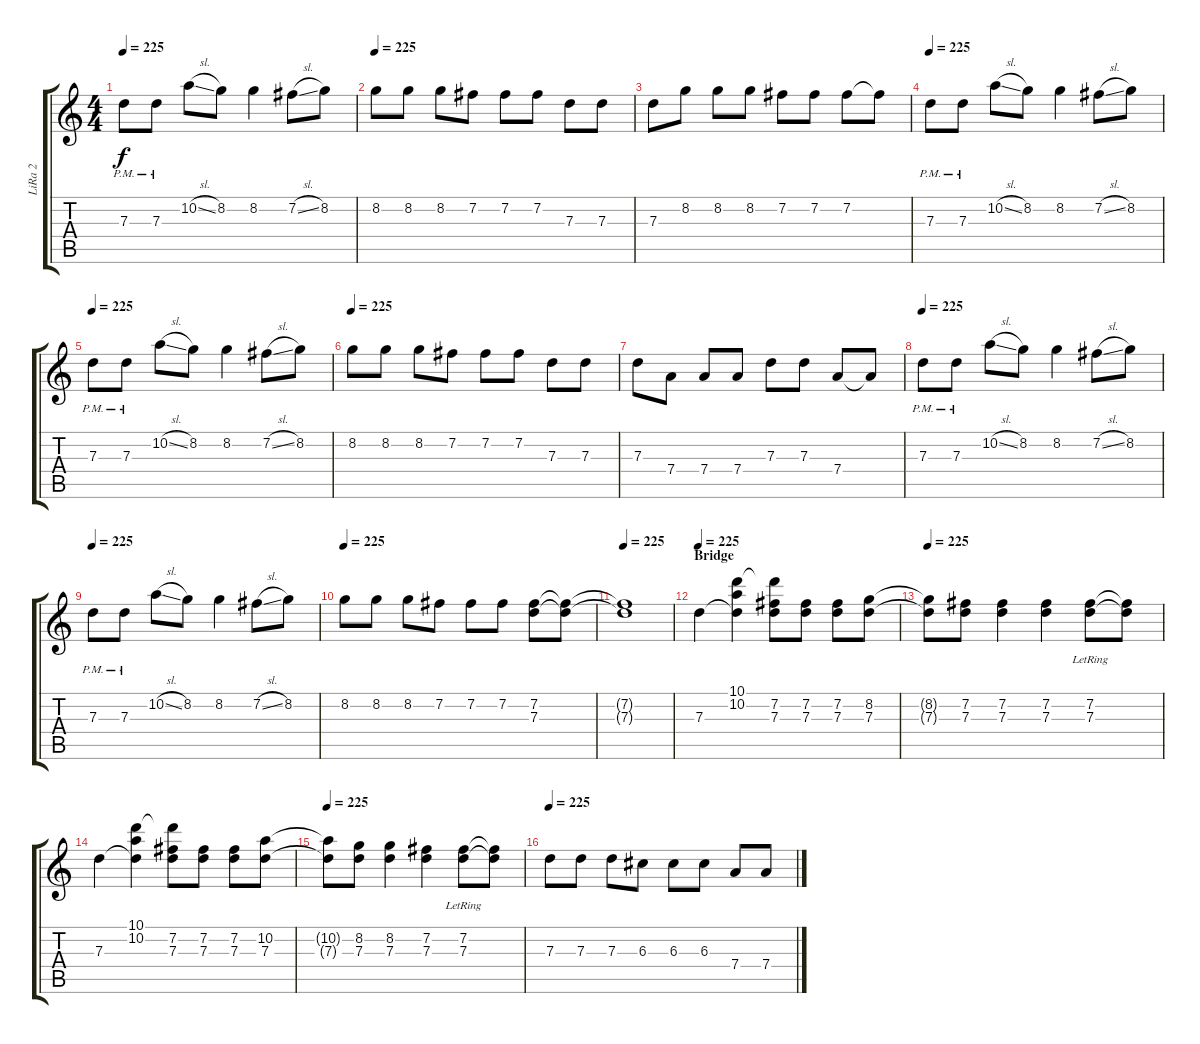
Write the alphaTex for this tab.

\track ("LiRa 2" "LiRa 2") {instrument electricguitarjazz}
\staff {score tabs}
\tuning (E4 B3 G3 D3 A2 E2) {hide}
\ts (4 4)
\tempo 225
\clef g2
\ks c
7.3{pm}.8{dy f instrument distortionguitar} 7.3{pm}.8 10.2{sl}.8 8.2.8 8.2.4 7.2{sl}.8 8.2.8 |
\tempo 225
8.2.8 8.2.8 8.2.8 7.2.8 7.2.8 7.2.8 7.3.8 7.3.8 |
7.3.8 8.2.8 8.2.8 8.2.8 7.2.8 7.2.8 7.2.8 7.2{t}.8 |
\tempo 225
7.3{pm}.8{instrument distortionguitar} 7.3{pm}.8 10.2{sl}.8 8.2.8 8.2.4 7.2{sl}.8 8.2.8 |
\tempo 225
7.3{pm}.8{instrument distortionguitar} 7.3{pm}.8 10.2{sl}.8 8.2.8 8.2.4 7.2{sl}.8 8.2.8 |
\tempo 225
8.2.8 8.2.8 8.2.8 7.2.8 7.2.8 7.2.8 7.3.8 7.3.8 |
7.3.8 7.4.8 7.4.8 7.4.8 7.3.8 7.3.8 7.4.8 7.4{t}.8 |
\tempo 225
7.3{pm}.8{instrument distortionguitar} 7.3{pm}.8 10.2{sl}.8 8.2.8 8.2.4 7.2{sl}.8 8.2.8 |
\tempo 225
7.3{pm}.8{instrument distortionguitar} 7.3{pm}.8 10.2{sl}.8 8.2.8 8.2.4 7.2{sl}.8 8.2.8 |
\tempo 225
8.2.8 8.2.8 8.2.8 7.2.8 7.2.8 7.2.8 (7.2 7.3).8 (7.2{t} 7.3{t}).8 |
\tempo 225
(7.2{t} 7.3{t}).1 |
\section ("" "Bridge")
\tempo 225
7.3.4{instrument distortionguitar} (10.1 10.2 7.3{t}).4 (10.1{t} 7.2 7.3).8 (7.2 7.3).8 (7.2 7.3).8 (8.2 7.3).8 |
\tempo 225
(8.2{t} 7.3{t}).8 (7.2 7.3).8 (7.2 7.3).4 (7.2 7.3).4 (7.2{lr} 7.3{lr}).8 (7.2{t} 7.3{t}).8 |
7.3.4 (10.1 10.2 7.3{t}).4 (10.1{t} 7.2 7.3).8 (7.2 7.3).8 (7.2 7.3).8 (10.2 7.3).8 |
\tempo 225
(10.2{t} 7.3{t}).8 (8.2 7.3).8 (8.2 7.3).4 (7.2 7.3).4 (7.2{lr} 7.3{lr}).8 (7.2{t} 7.3{t}).8 |
\tempo 225
7.3.8{instrument distortionguitar} 7.3.8 7.3.8 6.3.8 6.3.8 6.3.8 7.4.8 7.4.8
